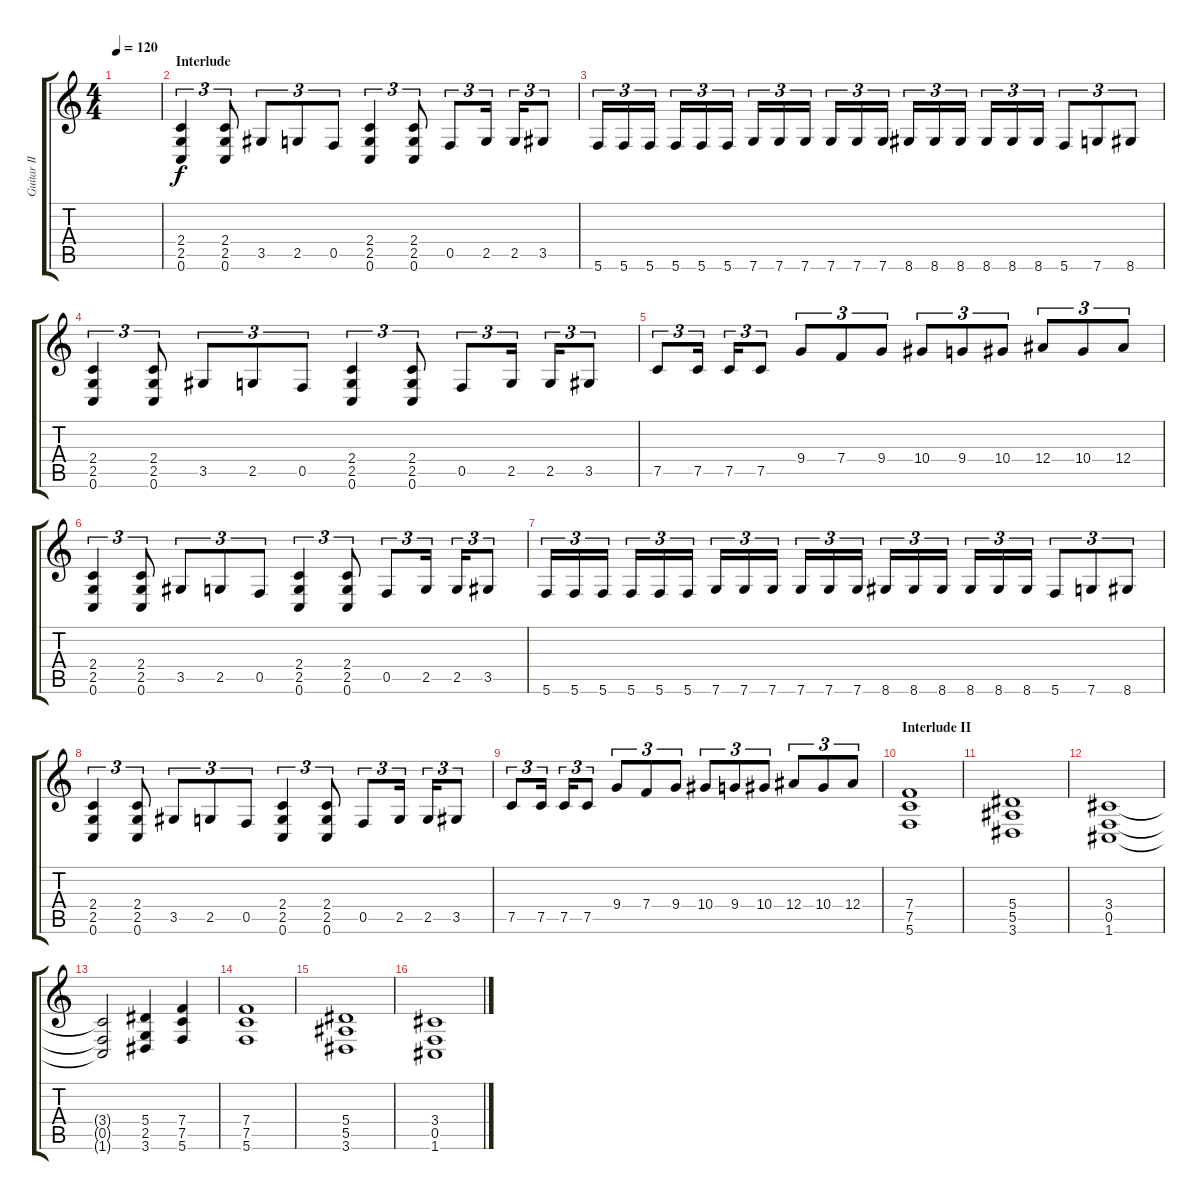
\track ("Guitar II / Jack" "Guitar II ") {instrument distortionguitar}
\staff {score tabs}
\tuning (C4 G3 Eb3 Bb2 F2 C2) {hide}
\ts (4 4)
\tempo 120
\clef g2
\ks c
|
\section ("" "Interlude")
(2.4 2.5 0.6).4{tu (3 2)} (2.4 2.5 0.6).8{tu (3 2)} 3.5.8{tu (3 2)} 2.5.8{tu (3 2)} 0.5.8{tu (3 2)} (2.4 2.5 0.6).4{tu (3 2)} (2.4 2.5 0.6).8{tu (3 2)} 0.5.8{tu (3 2)} 2.5.16{tu (3 2)} 2.5.16{tu (3 2)} 3.5.8{tu (3 2)} |
5.6.16{tu (3 2)} 5.6.16{tu (3 2)} 5.6.16{tu (3 2)} 5.6.16{tu (3 2)} 5.6.16{tu (3 2)} 5.6.16{tu (3 2)} 7.6.16{tu (3 2)} 7.6.16{tu (3 2)} 7.6.16{tu (3 2)} 7.6.16{tu (3 2)} 7.6.16{tu (3 2)} 7.6.16{tu (3 2)} 8.6.16{tu (3 2)} 8.6.16{tu (3 2)} 8.6.16{tu (3 2)} 8.6.16{tu (3 2)} 8.6.16{tu (3 2)} 8.6.16{tu (3 2)} 5.6.8{tu (3 2)} 7.6.8{tu (3 2)} 8.6.8{tu (3 2)} |
(2.4 2.5 0.6).4{tu (3 2)} (2.4 2.5 0.6).8{tu (3 2)} 3.5.8{tu (3 2)} 2.5.8{tu (3 2)} 0.5.8{tu (3 2)} (2.4 2.5 0.6).4{tu (3 2)} (2.4 2.5 0.6).8{tu (3 2)} 0.5.8{tu (3 2)} 2.5.16{tu (3 2)} 2.5.16{tu (3 2)} 3.5.8{tu (3 2)} |
7.5.8{tu (3 2)} 7.5.16{tu (3 2)} 7.5.16{tu (3 2)} 7.5.8{tu (3 2)} 9.4.8{tu (3 2)} 7.4.8{tu (3 2)} 9.4.8{tu (3 2)} 10.4.8{tu (3 2)} 9.4.8{tu (3 2)} 10.4.8{tu (3 2)} 12.4.8{tu (3 2)} 10.4.8{tu (3 2)} 12.4.8{tu (3 2)} |
(2.4 2.5 0.6).4{tu (3 2)} (2.4 2.5 0.6).8{tu (3 2)} 3.5.8{tu (3 2)} 2.5.8{tu (3 2)} 0.5.8{tu (3 2)} (2.4 2.5 0.6).4{tu (3 2)} (2.4 2.5 0.6).8{tu (3 2)} 0.5.8{tu (3 2)} 2.5.16{tu (3 2)} 2.5.16{tu (3 2)} 3.5.8{tu (3 2)} |
5.6.16{tu (3 2)} 5.6.16{tu (3 2)} 5.6.16{tu (3 2)} 5.6.16{tu (3 2)} 5.6.16{tu (3 2)} 5.6.16{tu (3 2)} 7.6.16{tu (3 2)} 7.6.16{tu (3 2)} 7.6.16{tu (3 2)} 7.6.16{tu (3 2)} 7.6.16{tu (3 2)} 7.6.16{tu (3 2)} 8.6.16{tu (3 2)} 8.6.16{tu (3 2)} 8.6.16{tu (3 2)} 8.6.16{tu (3 2)} 8.6.16{tu (3 2)} 8.6.16{tu (3 2)} 5.6.8{tu (3 2)} 7.6.8{tu (3 2)} 8.6.8{tu (3 2)} |
(2.4 2.5 0.6).4{tu (3 2)} (2.4 2.5 0.6).8{tu (3 2)} 3.5.8{tu (3 2)} 2.5.8{tu (3 2)} 0.5.8{tu (3 2)} (2.4 2.5 0.6).4{tu (3 2)} (2.4 2.5 0.6).8{tu (3 2)} 0.5.8{tu (3 2)} 2.5.16{tu (3 2)} 2.5.16{tu (3 2)} 3.5.8{tu (3 2)} |
7.5.8{tu (3 2)} 7.5.16{tu (3 2)} 7.5.16{tu (3 2)} 7.5.8{tu (3 2)} 9.4.8{tu (3 2)} 7.4.8{tu (3 2)} 9.4.8{tu (3 2)} 10.4.8{tu (3 2)} 9.4.8{tu (3 2)} 10.4.8{tu (3 2)} 12.4.8{tu (3 2)} 10.4.8{tu (3 2)} 12.4.8{tu (3 2)} |
\section ("" "Interlude II")
(7.4 7.5 5.6).1 |
(5.4 5.5 3.6).1 |
(3.4 0.5 1.6).1 |
(3.4{t} 0.5{t} 1.6{t}).2 (5.4 2.5 3.6).4 (7.4 7.5 5.6).4 |
(7.4 7.5 5.6).1 |
(5.4 5.5 3.6).1 |
(3.4 0.5 1.6).1
